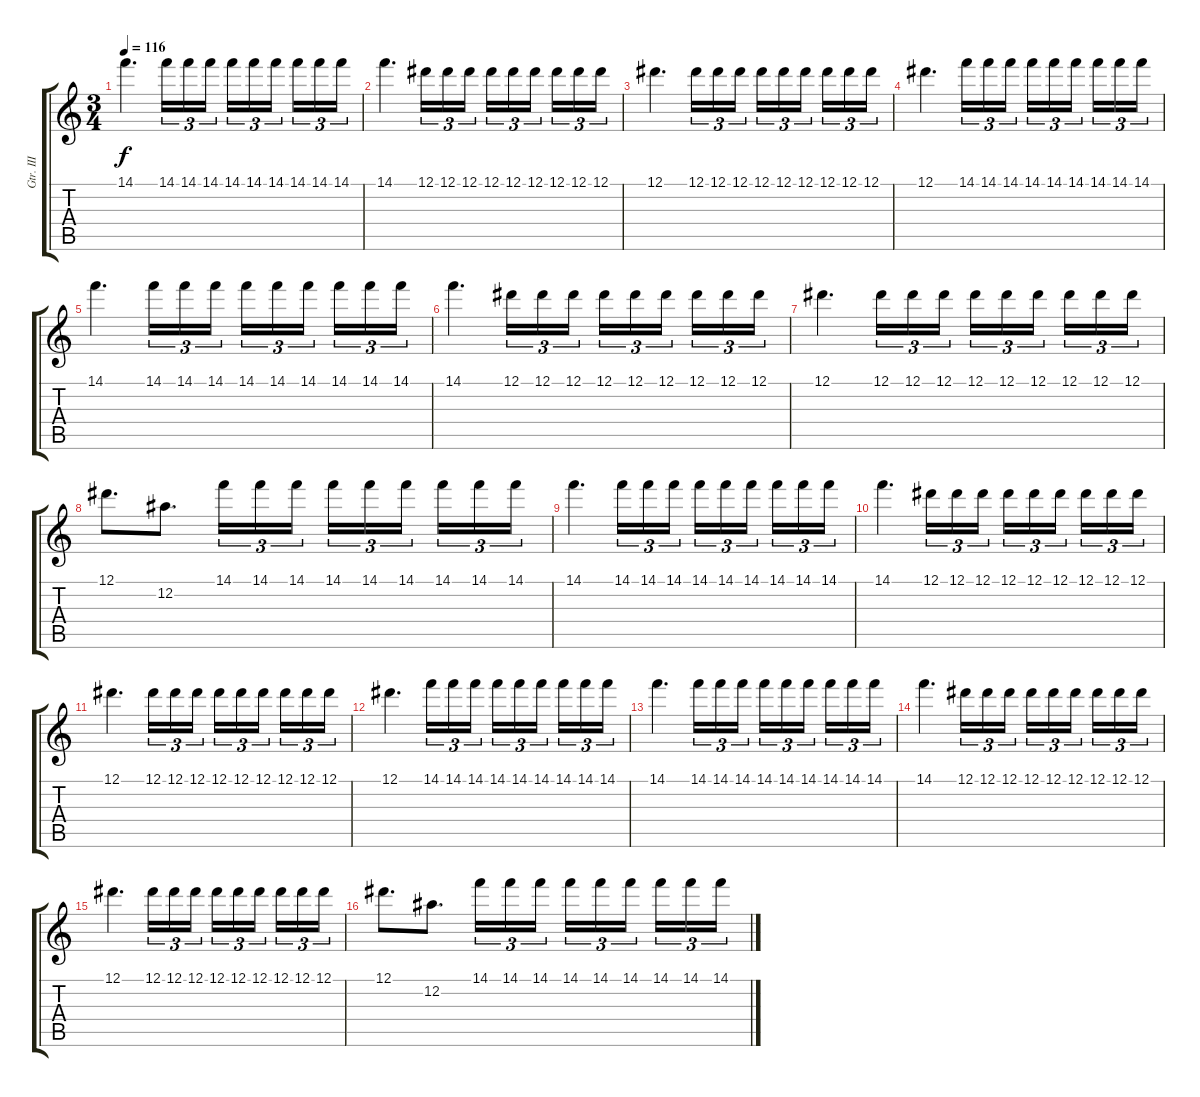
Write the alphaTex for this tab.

\track ("Gtr. III" "Gtr. III") {instrument electricguitarjazz}
\staff {score tabs}
\tuning (Eb4 Bb3 Gb3 Db3 Ab2 Eb2) {hide}
\ts (3 4)
\tempo 116
\clef g2
\ks c
14.1.4{d dy f} 14.1.16{tu (3 2)} 14.1.16{tu (3 2)} 14.1.16{tu (3 2)} 14.1.16{tu (3 2)} 14.1.16{tu (3 2)} 14.1.16{tu (3 2) beam splitsecondary} 14.1.16{tu (3 2)} 14.1.16{tu (3 2)} 14.1.16{tu (3 2)} |
14.1.4{d} 12.1.16{tu (3 2)} 12.1.16{tu (3 2)} 12.1.16{tu (3 2)} 12.1.16{tu (3 2)} 12.1.16{tu (3 2)} 12.1.16{tu (3 2) beam splitsecondary} 12.1.16{tu (3 2)} 12.1.16{tu (3 2)} 12.1.16{tu (3 2)} |
12.1.4{d} 12.1.16{tu (3 2)} 12.1.16{tu (3 2)} 12.1.16{tu (3 2)} 12.1.16{tu (3 2)} 12.1.16{tu (3 2)} 12.1.16{tu (3 2) beam splitsecondary} 12.1.16{tu (3 2)} 12.1.16{tu (3 2)} 12.1.16{tu (3 2)} |
12.1.4{d} 14.1.16{tu (3 2)} 14.1.16{tu (3 2)} 14.1.16{tu (3 2)} 14.1.16{tu (3 2)} 14.1.16{tu (3 2)} 14.1.16{tu (3 2) beam splitsecondary} 14.1.16{tu (3 2)} 14.1.16{tu (3 2)} 14.1.16{tu (3 2)} |
14.1.4{d} 14.1.16{tu (3 2)} 14.1.16{tu (3 2)} 14.1.16{tu (3 2)} 14.1.16{tu (3 2)} 14.1.16{tu (3 2)} 14.1.16{tu (3 2) beam splitsecondary} 14.1.16{tu (3 2)} 14.1.16{tu (3 2)} 14.1.16{tu (3 2)} |
14.1.4{d} 12.1.16{tu (3 2)} 12.1.16{tu (3 2)} 12.1.16{tu (3 2)} 12.1.16{tu (3 2)} 12.1.16{tu (3 2)} 12.1.16{tu (3 2) beam splitsecondary} 12.1.16{tu (3 2)} 12.1.16{tu (3 2)} 12.1.16{tu (3 2)} |
12.1.4{d} 12.1.16{tu (3 2)} 12.1.16{tu (3 2)} 12.1.16{tu (3 2)} 12.1.16{tu (3 2)} 12.1.16{tu (3 2)} 12.1.16{tu (3 2) beam splitsecondary} 12.1.16{tu (3 2)} 12.1.16{tu (3 2)} 12.1.16{tu (3 2)} |
12.1.8{d} 12.2.8{d} 14.1.16{tu (3 2)} 14.1.16{tu (3 2)} 14.1.16{tu (3 2)} 14.1.16{tu (3 2)} 14.1.16{tu (3 2)} 14.1.16{tu (3 2) beam splitsecondary} 14.1.16{tu (3 2)} 14.1.16{tu (3 2)} 14.1.16{tu (3 2)} |
14.1.4{d} 14.1.16{tu (3 2)} 14.1.16{tu (3 2)} 14.1.16{tu (3 2)} 14.1.16{tu (3 2)} 14.1.16{tu (3 2)} 14.1.16{tu (3 2) beam splitsecondary} 14.1.16{tu (3 2)} 14.1.16{tu (3 2)} 14.1.16{tu (3 2)} |
14.1.4{d} 12.1.16{tu (3 2)} 12.1.16{tu (3 2)} 12.1.16{tu (3 2)} 12.1.16{tu (3 2)} 12.1.16{tu (3 2)} 12.1.16{tu (3 2) beam splitsecondary} 12.1.16{tu (3 2)} 12.1.16{tu (3 2)} 12.1.16{tu (3 2)} |
12.1.4{d} 12.1.16{tu (3 2)} 12.1.16{tu (3 2)} 12.1.16{tu (3 2)} 12.1.16{tu (3 2)} 12.1.16{tu (3 2)} 12.1.16{tu (3 2) beam splitsecondary} 12.1.16{tu (3 2)} 12.1.16{tu (3 2)} 12.1.16{tu (3 2)} |
12.1.4{d} 14.1.16{tu (3 2)} 14.1.16{tu (3 2)} 14.1.16{tu (3 2)} 14.1.16{tu (3 2)} 14.1.16{tu (3 2)} 14.1.16{tu (3 2) beam splitsecondary} 14.1.16{tu (3 2)} 14.1.16{tu (3 2)} 14.1.16{tu (3 2)} |
14.1.4{d} 14.1.16{tu (3 2)} 14.1.16{tu (3 2)} 14.1.16{tu (3 2)} 14.1.16{tu (3 2)} 14.1.16{tu (3 2)} 14.1.16{tu (3 2) beam splitsecondary} 14.1.16{tu (3 2)} 14.1.16{tu (3 2)} 14.1.16{tu (3 2)} |
14.1.4{d} 12.1.16{tu (3 2)} 12.1.16{tu (3 2)} 12.1.16{tu (3 2)} 12.1.16{tu (3 2)} 12.1.16{tu (3 2)} 12.1.16{tu (3 2) beam splitsecondary} 12.1.16{tu (3 2)} 12.1.16{tu (3 2)} 12.1.16{tu (3 2)} |
12.1.4{d} 12.1.16{tu (3 2)} 12.1.16{tu (3 2)} 12.1.16{tu (3 2)} 12.1.16{tu (3 2)} 12.1.16{tu (3 2)} 12.1.16{tu (3 2) beam splitsecondary} 12.1.16{tu (3 2)} 12.1.16{tu (3 2)} 12.1.16{tu (3 2)} |
12.1.8{d} 12.2.8{d} 14.1.16{tu (3 2)} 14.1.16{tu (3 2)} 14.1.16{tu (3 2)} 14.1.16{tu (3 2)} 14.1.16{tu (3 2)} 14.1.16{tu (3 2) beam splitsecondary} 14.1.16{tu (3 2)} 14.1.16{tu (3 2)} 14.1.16{tu (3 2)}
